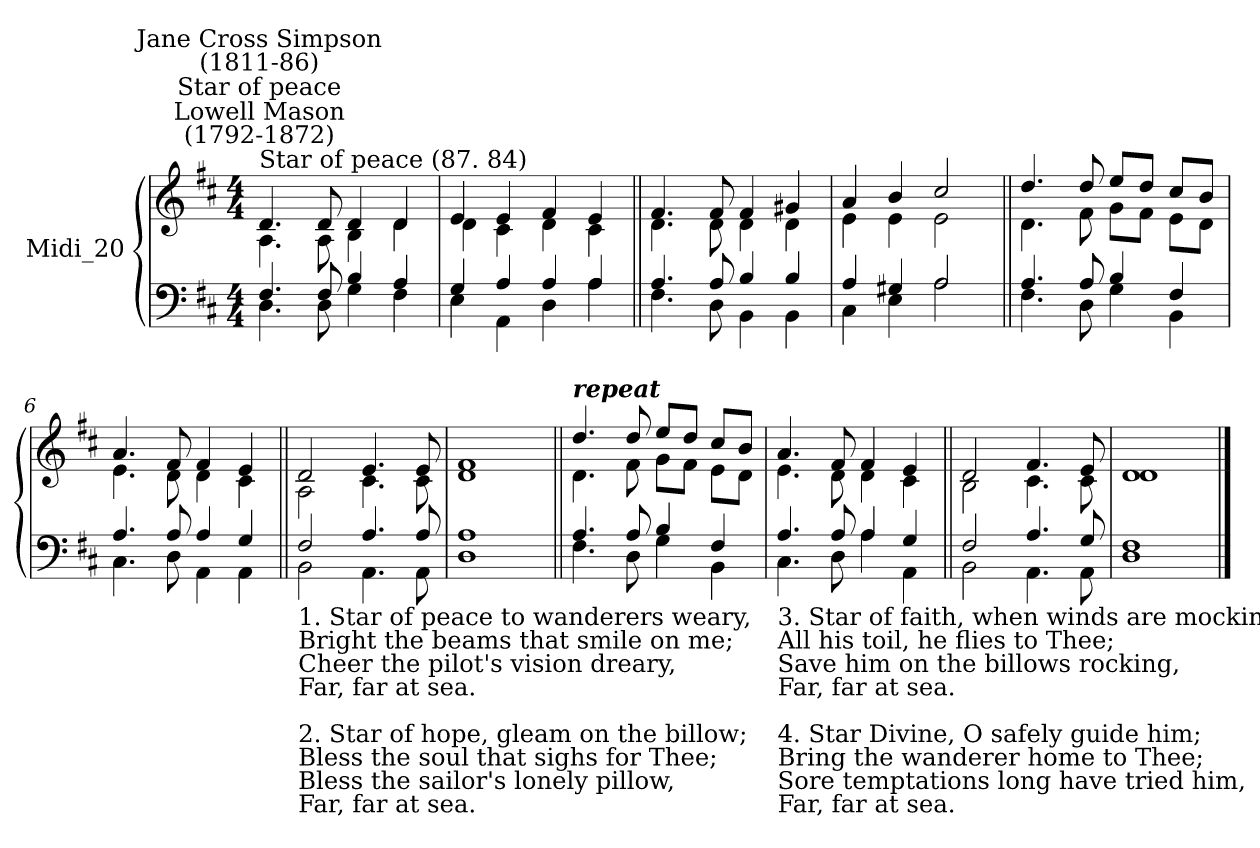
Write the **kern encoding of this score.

**kern	**kern
*part2	*part1
*staff2	*staff1
*I"Midi_20	*I"Midi_20
*clefF4	*clefG2
*k[f#c#]	*k[f#c#]
*D:	*D:
*M4/4	*M4/4
=1	=1
*^	*^
!	!	!LO:TX:a:t=Star of peace (87. 84)	!
!	!	!LO:TX:a:cj:t=Lowell Mason\n(1792-1872)	!
!	!	!LO:TX:a:cj:t=Star of peace	!
!	!	!LO:TX:a:cj:t=Jane Cross Simpson\n(1811-86)	!
4.F#/	4.D\	4.d/	4.A\
8F#/	8D\	8d/	8A\
4B/	4G\	4d/	4B\
4A/	4F#\	4d/	4d\
=2	=2	=2	=2
4G/	4E\	4e/	4d\
4A/	4AA\	4e/	4c#\
4A/	4D\	4f#/	4d\
4A/	4A\	4e/	4c#\
=3||	=3||	=3||	=3||
4.A/	4.F#\	4.f#/	4.d\
8A/	8D\	8f#/	8d\
4B/	4BB\	4f#/	4d\
4B/	4BB\	4g#X/	4d\
=4	=4	=4	=4
4A/	4C#\	4a/	4e\
4G#X/	4E\	4b/	4e\
2A/	2A\	2cc#/	2e\
=5||	=5||	=5||	=5||
4.A/	4.F#\	4.dd/	4.d\
8A/	8D\	8dd/	8f#\
4B/	4G\	8ee/L	8g\L
.	.	8dd/J	8f#\J
4F#/	4BB\	8cc#/L	8e\L
.	.	8b/J	8d\J
=6	=6	=6	=6
4.A/	4.C#\	4.a/	4.e\
8A/	8D\	8f#/	8d\
4A/	4AA\	4f#/	4d\
4G/	4AA\	4e/	4c#\
!!LO:LB:g=z	!!
=7||	=7||	=7||	=7||
!LO:TX:b:t=1. Star of peace to wanderers weary,\nBright the beams that smile on me;\nCheer the pilot's vision dreary,\nFar, far at sea.\n\n2. Star of hope, gleam on the billow;\nBless the soul that sighs for Thee;\nBless the sailor's lonely pillow,\nFar, far at sea.	!	!	!
2F#/	2BB\	2d/	2A\
4.A/	4.AA\	4.e/	4.c#\
8A/	8AA\	8e/	8c#\
=8	=8	=8	=8
1A/	1D\	1f#/	1d\
=9||	=9||	=9||	=9||
!	!	!LO:TX:a:Bi:t=repeat	!
4.A/	4.F#\	4.dd/	4.d\
8A/	8D\	8dd/	8f#\
4B/	4G\	8ee/L	8g\L
.	.	8dd/J	8f#\J
4F#/	4BB\	8cc#/L	8e\L
.	.	8b/J	8d\J
=10	=10	=10	=10
!LO:TX:b:t=3. Star of faith, when winds are mocking\nAll his toil, he flies to Thee;\nSave him on the billows rocking,\nFar, far at sea.\n\n4. Star Divine, O safely guide him;\nBring the wanderer home to Thee;\nSore temptations long have tried him,\nFar, far at sea.	!	!	!
4.A/	4.C#\	4.a/	4.e\
8A/	8D\	8f#/	8d\
4A/	4A\	4f#/	4d\
4G/	4AA\	4e/	4c#\
=11||	=11||	=11||	=11||
2F#/	2BB\	2d/	2B\
4.A/	4.AA\	4.f#/	4.c#\
8G/	8AA\	8e/	8c#\
=12	=12	=12	=12
1F#/	1D\	1d/	1d\
*v	*v	*	*
*	*v	*v
==	==
*-	*-
